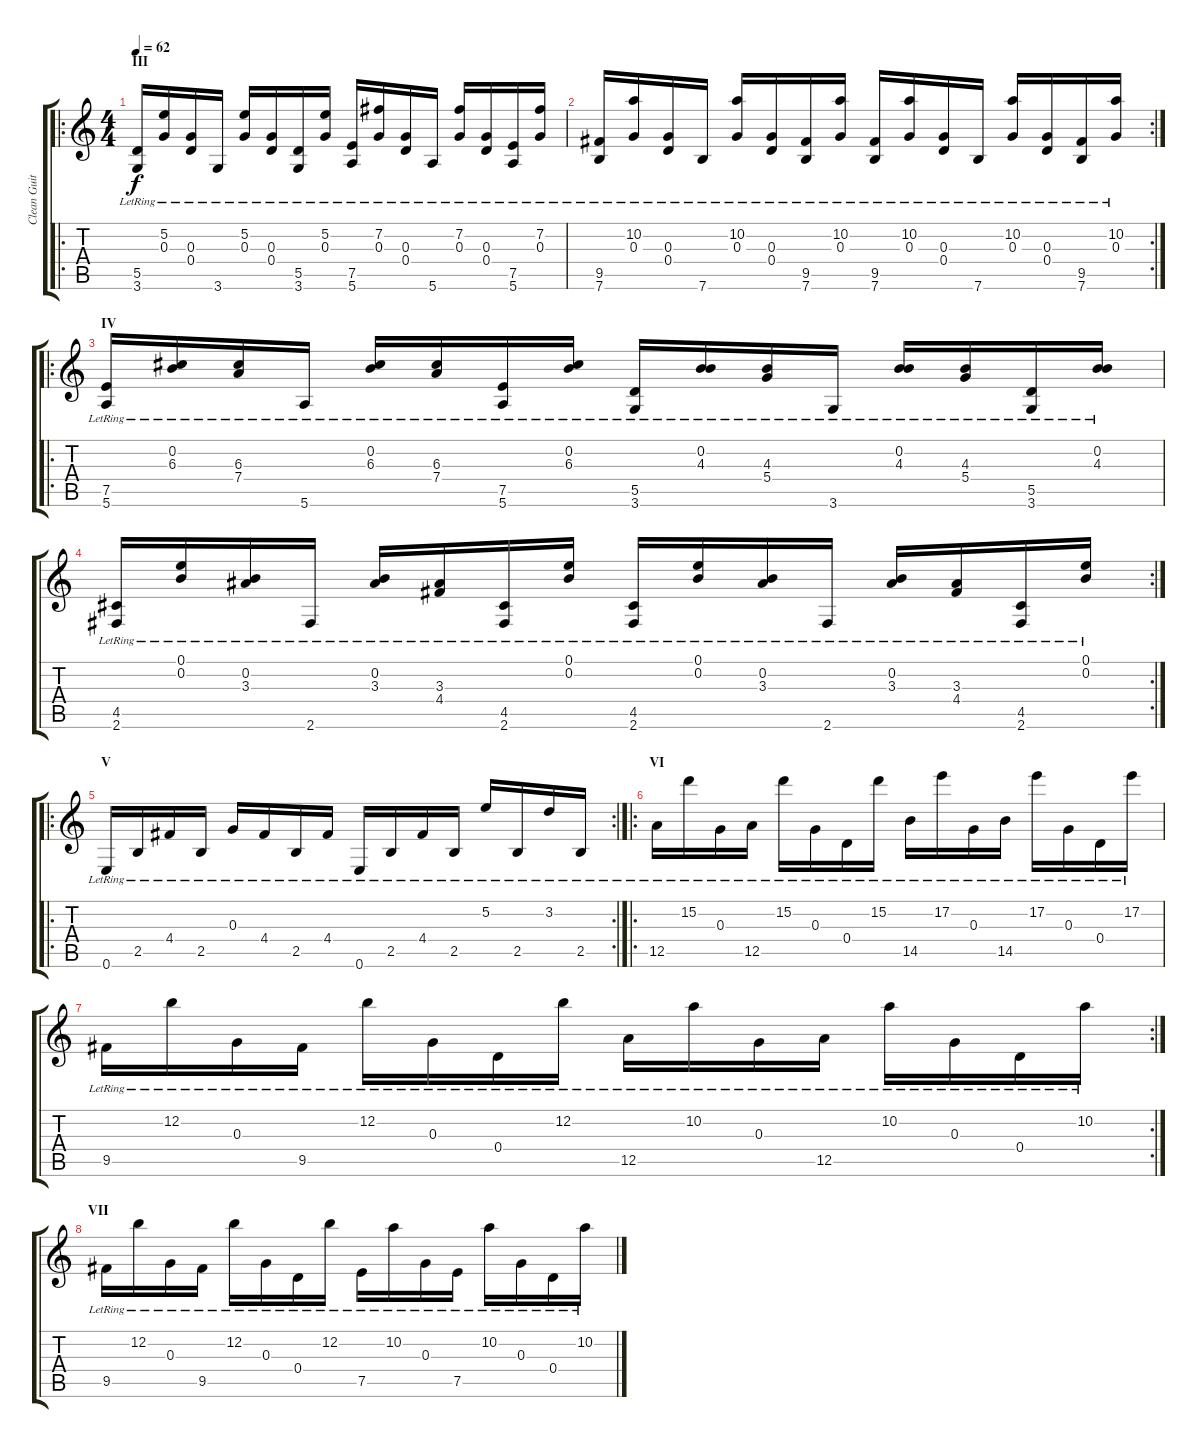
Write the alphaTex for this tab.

\track ("Clean Guitar" "Clean Guit") {instrument electricbasspick}
\staff {score tabs}
\tuning (E4 B3 G3 D3 A2 E2) {hide}
\ro
\ts (4 4)
\section ("" "III")
\tempo 62
\clef g2
\ks c
(5.5{lr} 3.6{lr}).16{dy f} (5.2{lr} 0.3{lr}).16 (0.3{lr} 0.4{lr}).16 3.6{lr}.16 (5.2{lr} 0.3{lr}).16 (0.3{lr} 0.4{lr}).16 (5.5{lr} 3.6{lr}).16 (5.2{lr} 0.3{lr}).16 (7.5{lr} 5.6{lr}).16 (7.2{lr} 0.3{lr}).16 (0.3{lr} 0.4{lr}).16 5.6{lr}.16 (7.2{lr} 0.3{lr}).16 (0.3{lr} 0.4{lr}).16 (7.5{lr} 5.6{lr}).16 (7.2{lr} 0.3{lr}).16 |
\rc 2
(9.5{lr} 7.6{lr}).16 (10.2{lr} 0.3{lr}).16 (0.3{lr} 0.4{lr}).16 7.6{lr}.16 (10.2{lr} 0.3{lr}).16 (0.3{lr} 0.4{lr}).16 (9.5{lr} 7.6{lr}).16 (10.2{lr} 0.3{lr}).16 (9.5{lr} 7.6{lr}).16 (10.2{lr} 0.3{lr}).16 (0.3{lr} 0.4{lr}).16 7.6{lr}.16 (10.2{lr} 0.3{lr}).16 (0.3{lr} 0.4{lr}).16 (9.5{lr} 7.6{lr}).16 (10.2{lr} 0.3{lr}).16 |
\ro
\section ("" "IV")
(7.5{lr} 5.6{lr}).16 (0.2{lr} 6.3{lr}).16 (6.3{lr} 7.4{lr}).16 5.6{lr}.16 (0.2{lr} 6.3{lr}).16 (6.3{lr} 7.4{lr}).16 (7.5{lr} 5.6{lr}).16 (0.2{lr} 6.3{lr}).16 (5.5{lr} 3.6{lr}).16 (0.2{lr} 4.3{lr}).16 (4.3{lr} 5.4{lr}).16 3.6{lr}.16 (0.2{lr} 4.3{lr}).16 (4.3{lr} 5.4{lr}).16 (5.5{lr} 3.6{lr}).16 (0.2{lr} 4.3{lr}).16 |
\rc 2
(4.5{lr} 2.6{lr}).16 (0.1{lr} 0.2{lr}).16 (0.2{lr} 3.3{lr}).16 2.6{lr}.16 (0.2{lr} 3.3{lr}).16 (3.3{lr} 4.4{lr}).16 (4.5{lr} 2.6{lr}).16 (0.1{lr} 0.2{lr}).16 (4.5{lr} 2.6{lr}).16 (0.1{lr} 0.2{lr}).16 (0.2{lr} 3.3{lr}).16 2.6{lr}.16 (0.2{lr} 3.3{lr}).16 (3.3{lr} 4.4{lr}).16 (4.5{lr} 2.6{lr}).16 (0.1{lr} 0.2{lr}).16 |
\ro
\rc 2
\section ("" "V")
0.6{lr}.16 2.5{lr}.16 4.4{lr}.16 2.5{lr}.16 0.3{lr}.16 4.4{lr}.16 2.5{lr}.16 4.4{lr}.16 0.6{lr}.16 2.5{lr}.16 4.4{lr}.16 2.5{lr}.16 5.2{lr}.16 2.5{lr}.16 3.2{lr}.16 2.5{lr}.16 |
\ro
\section ("" "VI")
12.5{lr}.16 15.2{lr}.16 0.3{lr}.16 12.5{lr}.16 15.2{lr}.16 0.3{lr}.16 0.4{lr}.16 15.2{lr}.16 14.5{lr}.16 17.2{lr}.16 0.3{lr}.16 14.5{lr}.16 17.2{lr}.16 0.3{lr}.16 0.4{lr}.16 17.2{lr}.16 |
\rc 2
9.5{lr}.16 12.2{lr}.16 0.3{lr}.16 9.5{lr}.16 12.2{lr}.16 0.3{lr}.16 0.4{lr}.16 12.2{lr}.16 12.5{lr}.16 10.2{lr}.16 0.3{lr}.16 12.5{lr}.16 10.2{lr}.16 0.3{lr}.16 0.4{lr}.16 10.2{lr}.16 |
\section ("" "VII")
9.5{lr}.16 12.2{lr}.16 0.3{lr}.16 9.5{lr}.16 12.2{lr}.16 0.3{lr}.16 0.4{lr}.16 12.2{lr}.16 7.5{lr}.16 10.2{lr}.16 0.3{lr}.16 7.5{lr}.16 10.2{lr}.16 0.3{lr}.16 0.4{lr}.16 10.2{lr}.16
